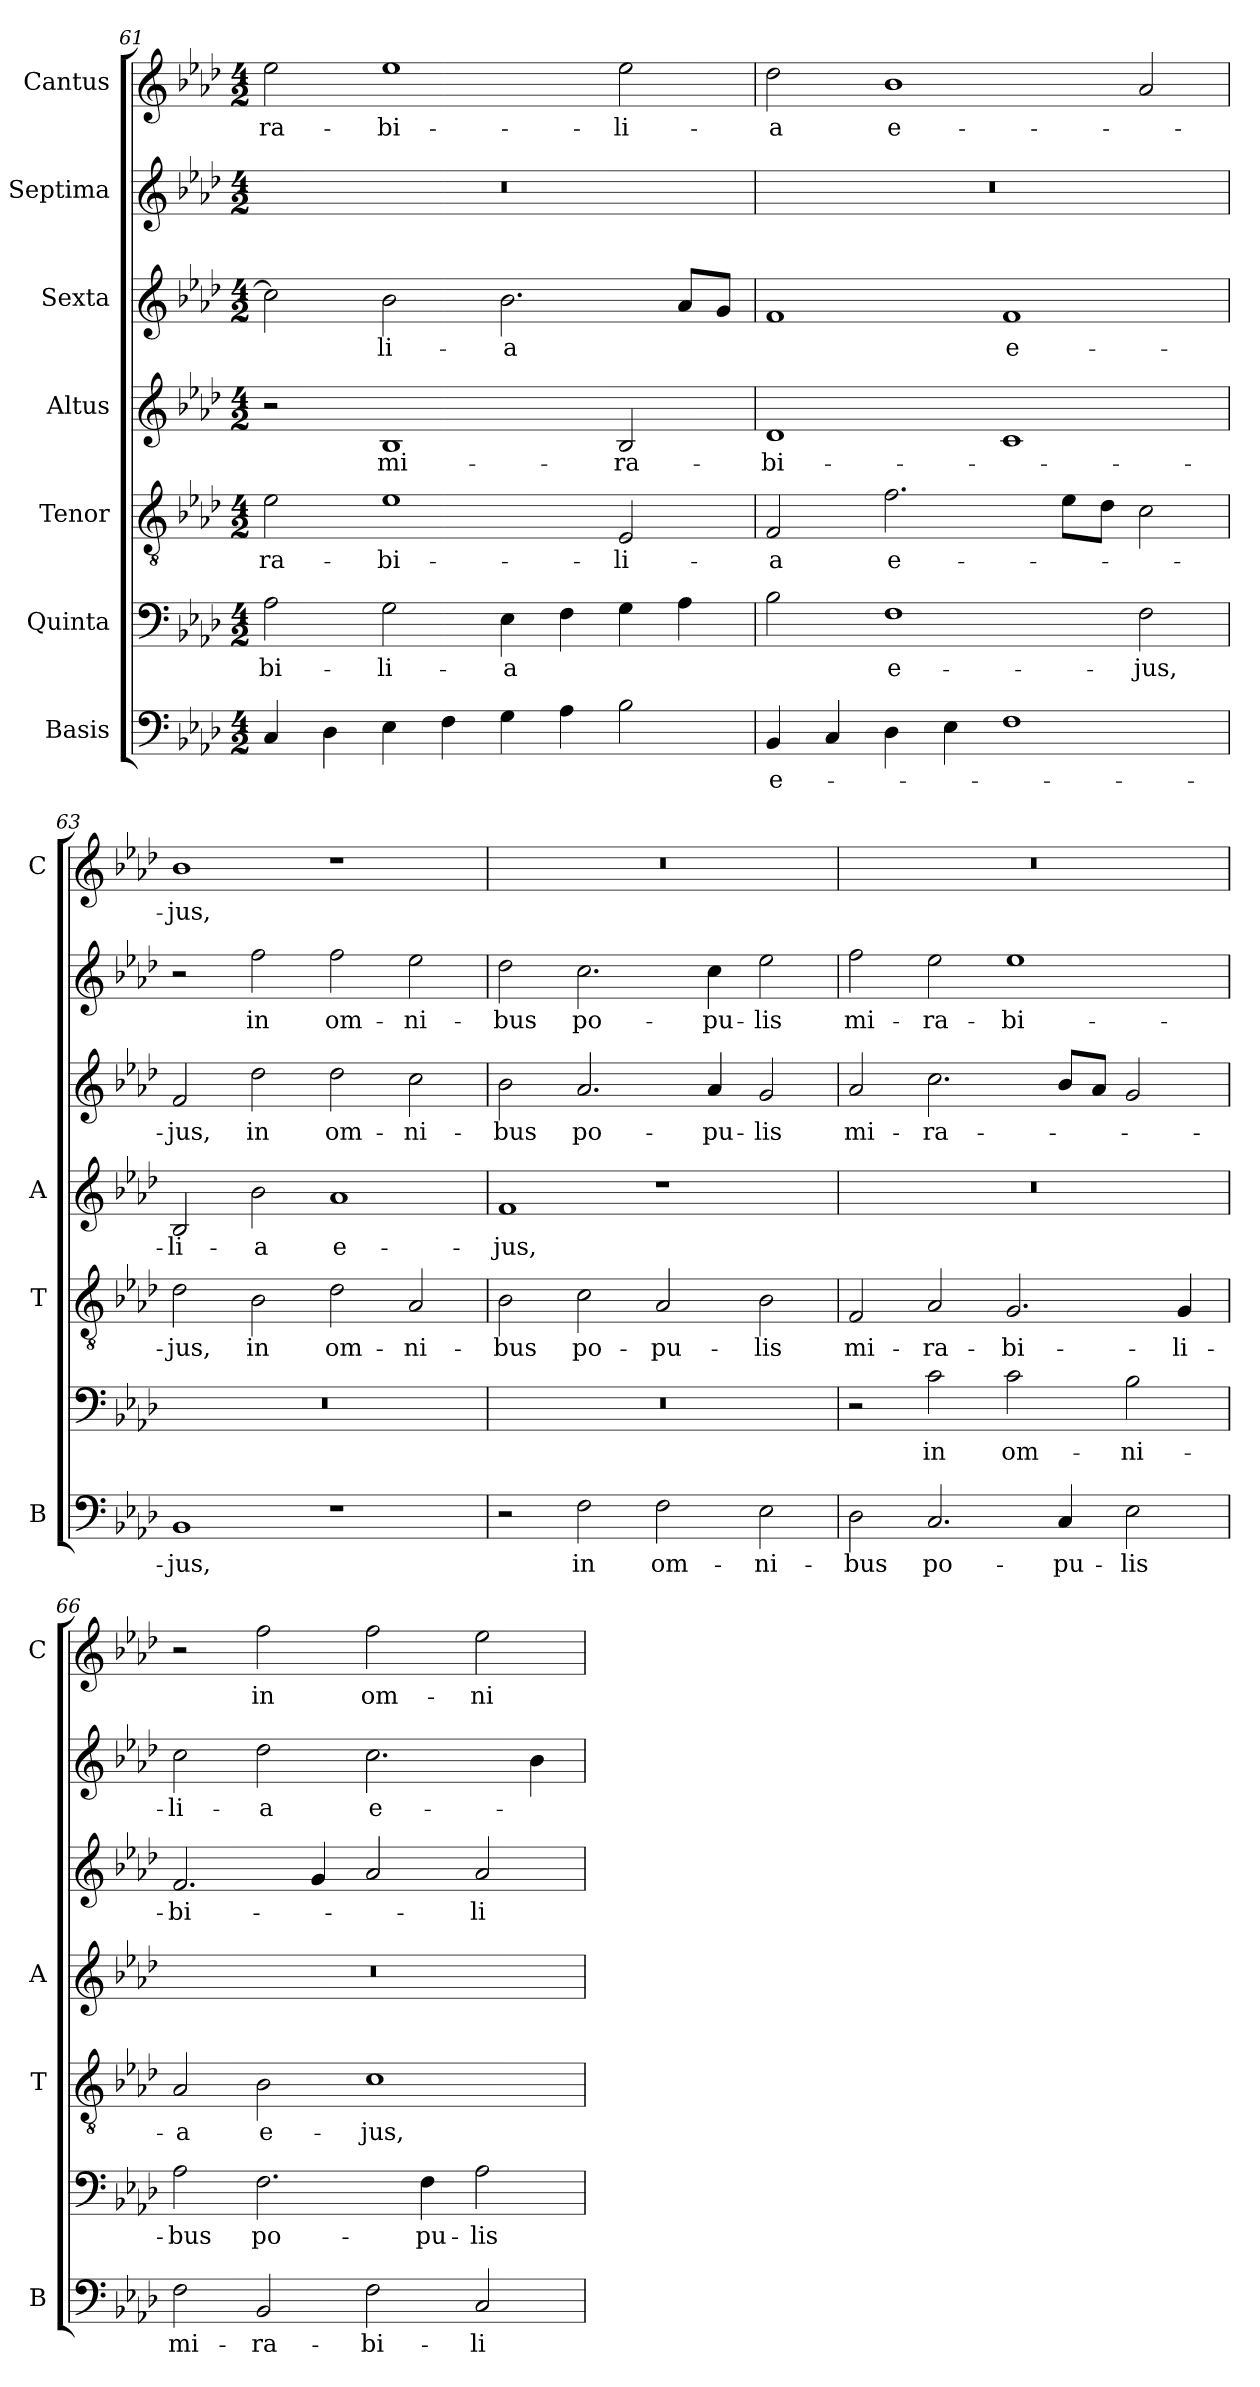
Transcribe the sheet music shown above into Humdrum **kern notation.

**kern	**text	**kern	**text	**kern	**text	**kern	**text	**kern	**text	**kern	**text	**kern	**text
*part7	*part7	*part6	*part6	*part5	*part5	*part4	*part4	*part3	*part3	*part2	*part2	*part1	*part1
*staff7	*staff7	*staff6	*staff6	*staff5	*staff5	*staff4	*staff4	*staff3	*staff3	*staff2	*staff2	*staff1	*staff1
*I"Basis	*	*I"Quinta	*	*I"Tenor	*	*I"Altus	*	*I"Sexta	*	*I"Septima	*	*I"Cantus	*
*I'B	*	*	*	*I'T	*	*I'A	*	*	*	*	*	*I'C	*
*clefF4	*	*clefF4	*	*clefGv2	*	*clefG2	*	*clefG2	*	*clefG2	*	*clefG2	*
*k[b-e-a-d-]	*	*k[b-e-a-d-]	*	*k[b-e-a-d-]	*	*k[b-e-a-d-]	*	*k[b-e-a-d-]	*	*k[b-e-a-d-]	*	*k[b-e-a-d-]	*
*A-:	*	*A-:	*	*A-:	*	*A-:	*	*A-:	*	*A-:	*	*A-:	*
*M4/2	*	*M4/2	*	*M4/2	*	*M4/2	*	*M4/2	*	*M4/2	*	*M4/2	*
=61	=61	=61	=61	=61	=61	=61	=61	=61	=61	=61	=61	=61	=61
!	!	!	!LO:LY:b	!	!LO:LY:b	!	!	!	!	!	!	!	!LO:LY:b
4C/	.	2A-\	-bi-	2e-\	-ra-	2r	.	2cc\]	.	0r	.	2ee-\	-ra-
4D-\	.	.	.	.	.	.	.	.	.	.	.	.	.
!	!	!	!LO:LY:b	!	!LO:LY:b	!	!LO:LY:b	!	!LO:LY:b	!	!	!	!LO:LY:b
4E-\	.	2G\	-li-	1e-	-bi-	1B-	mi-	2b-\	-li-	.	.	1ee-	-bi-
4F\	.	.	.	.	.	.	.	.	.	.	.	.	.
!	!	!	!LO:LY:b	!	!	!	!	!	!LO:LY:b	!	!	!	!
4G\	.	4E-\	-a	.	.	.	.	2.b-\	-a	.	.	.	.
4A-\	.	4F\	.	.	.	.	.	.	.	.	.	.	.
!	!	!	!	!	!LO:LY:b	!	!LO:LY:b	!	!	!	!	!	!LO:LY:b
2B-\	.	4G\	.	2E-/	-li-	2B-/	-ra-	.	.	.	.	2ee-\	-li-
.	.	4A-\	.	.	.	.	.	8a-/L	.	.	.	.	.
.	.	.	.	.	.	.	.	8g/J	.	.	.	.	.
!!LO:LB:g=z
=62	=62	=62	=62	=62	=62	=62	=62	=62	=62	=62	=62	=62	=62
!	!LO:LY:b	!	!	!	!LO:LY:b	!	!LO:LY:b	!	!	!	!	!	!LO:LY:b
4BB-/	e-	2B-\	.	2F/	-a	1d-	-bi-	1f	.	0r	.	2dd-\	-a
4C/	.	.	.	.	.	.	.	.	.	.	.	.	.
!	!	!	!LO:LY:b	!	!LO:LY:b	!	!	!	!	!	!	!	!LO:LY:b
4D-\	.	1F	e-	2.f\	e-	.	.	.	.	.	.	1b-	e-
4E-\	.	.	.	.	.	.	.	.	.	.	.	.	.
!	!	!	!	!	!	!	!	!	!LO:LY:b	!	!	!	!
1F	.	.	.	.	.	1c	.	1f	e-	.	.	.	.
.	.	.	.	8e-\L	.	.	.	.	.	.	.	.	.
.	.	.	.	8d-\J	.	.	.	.	.	.	.	.	.
!	!	!	!LO:LY:b	!	!	!	!	!	!	!	!	!	!
.	.	2F\	-jus,	2c\	.	.	.	.	.	.	.	2a-/	.
=63	=63	=63	=63	=63	=63	=63	=63	=63	=63	=63	=63	=63	=63
!	!LO:LY:b	!	!	!	!LO:LY:b	!	!LO:LY:b	!	!LO:LY:b	!	!	!	!LO:LY:b
1BB-	-jus,	0r	.	2d-\	-jus,	2B-/	-li-	2f/	-jus,	2r	.	1b-	-jus,
!	!	!	!	!	!LO:LY:b	!	!LO:LY:b	!	!LO:LY:b	!	!LO:LY:b	!	!
.	.	.	.	2B-\	in	2b-\	-a	2dd-\	in	2ff\	in	.	.
!	!	!	!	!	!LO:LY:b	!	!LO:LY:b	!	!LO:LY:b	!	!LO:LY:b	!	!
1r	.	.	.	2d-\	om-	1a-	e-	2dd-\	om-	2ff\	om-	1r	.
!	!	!	!	!	!LO:LY:b	!	!	!	!LO:LY:b	!	!LO:LY:b	!	!
.	.	.	.	2A-/	-ni-	.	.	2cc\	-ni-	2ee-\	-ni-	.	.
=64	=64	=64	=64	=64	=64	=64	=64	=64	=64	=64	=64	=64	=64
!	!	!	!	!	!LO:LY:b	!	!LO:LY:b	!	!LO:LY:b	!	!LO:LY:b	!	!
2r	.	0r	.	2B-\	-bus	1f	-jus,	2b-\	-bus	2dd-\	-bus	0r	.
!	!LO:LY:b	!	!	!	!LO:LY:b	!	!	!	!LO:LY:b	!	!LO:LY:b	!	!
2F\	in	.	.	2c\	po-	.	.	2.a-/	po-	2.cc\	po-	.	.
!	!LO:LY:b	!	!	!	!LO:LY:b	!	!	!	!	!	!	!	!
2F\	om-	.	.	2A-/	-pu-	1r	.	.	.	.	.	.	.
!	!	!	!	!	!	!	!	!	!LO:LY:b	!	!LO:LY:b	!	!
.	.	.	.	.	.	.	.	4a-/	-pu-	4cc\	-pu-	.	.
!	!LO:LY:b	!	!	!	!LO:LY:b	!	!	!	!LO:LY:b	!	!LO:LY:b	!	!
2E-\	-ni-	.	.	2B-\	-lis	.	.	2g/	-lis	2ee-\	-lis	.	.
=65	=65	=65	=65	=65	=65	=65	=65	=65	=65	=65	=65	=65	=65
!	!LO:LY:b	!	!	!	!LO:LY:b	!	!	!	!LO:LY:b	!	!LO:LY:b	!	!
2D-\	-bus	2r	.	2F/	mi-	0r	.	2a-/	mi-	2ff\	mi-	0r	.
!	!LO:LY:b	!	!LO:LY:b	!	!LO:LY:b	!	!	!	!LO:LY:b	!	!LO:LY:b	!	!
2.C/	po-	2c\	in	2A-/	-ra-	.	.	2.cc\	-ra-	2ee-\	-ra-	.	.
!	!	!	!LO:LY:b	!	!LO:LY:b	!	!	!	!	!	!LO:LY:b	!	!
.	.	2c\	om-	2.G/	-bi-	.	.	.	.	1ee-	-bi-	.	.
!	!LO:LY:b	!	!	!	!	!	!	!	!	!	!	!	!
4C/	-pu-	.	.	.	.	.	.	8b-/L	.	.	.	.	.
.	.	.	.	.	.	.	.	8a-/J	.	.	.	.	.
!	!LO:LY:b	!	!LO:LY:b	!	!	!	!	!	!	!	!	!	!
2E-\	-lis	2B-\	-ni-	.	.	.	.	2g/	.	.	.	.	.
!	!	!	!	!	!LO:LY:b	!	!	!	!	!	!	!	!
.	.	.	.	4G/	-li-	.	.	.	.	.	.	.	.
!!LO:PB:g=z
=66	=66	=66	=66	=66	=66	=66	=66	=66	=66	=66	=66	=66	=66
!	!LO:LY:b	!	!LO:LY:b	!	!LO:LY:b	!	!	!	!LO:LY:b	!	!LO:LY:b	!	!
2F\	mi-	2A-\	-bus	2A-/	-a	0r	.	2.f/	-bi-	2cc\	-li-	2r	.
!	!LO:LY:b	!	!LO:LY:b	!	!LO:LY:b	!	!	!	!	!	!LO:LY:b	!	!LO:LY:b
2BB-/	-ra-	2.F\	po-	2B-\	e-	.	.	.	.	2dd-\	-a	2ff\	in
.	.	.	.	.	.	.	.	4g/	.	.	.	.	.
!	!LO:LY:b	!	!	!	!LO:LY:b	!	!	!	!	!	!LO:LY:b	!	!LO:LY:b
2F\	-bi-	.	.	1c	-jus,	.	.	2a-/	.	2.cc\	e-	2ff\	om-
!	!	!	!LO:LY:b	!	!	!	!	!	!	!	!	!	!
.	.	4F\	-pu-	.	.	.	.	.	.	.	.	.	.
!	!LO:LY:b	!	!LO:LY:b	!	!	!	!	!	!LO:LY:b	!	!	!	!LO:LY:b
2C/	-li-	2A-\	-lis	.	.	.	.	2a-/	-li-	.	.	2ee-\	-ni-
.	.	.	.	.	.	.	.	.	.	4b-\	.	.	.
=	=	=	=	=	=	=	=	=	=	=	=	=	=
*-	*-	*-	*-	*-	*-	*-	*-	*-	*-	*-	*-	*-	*-
